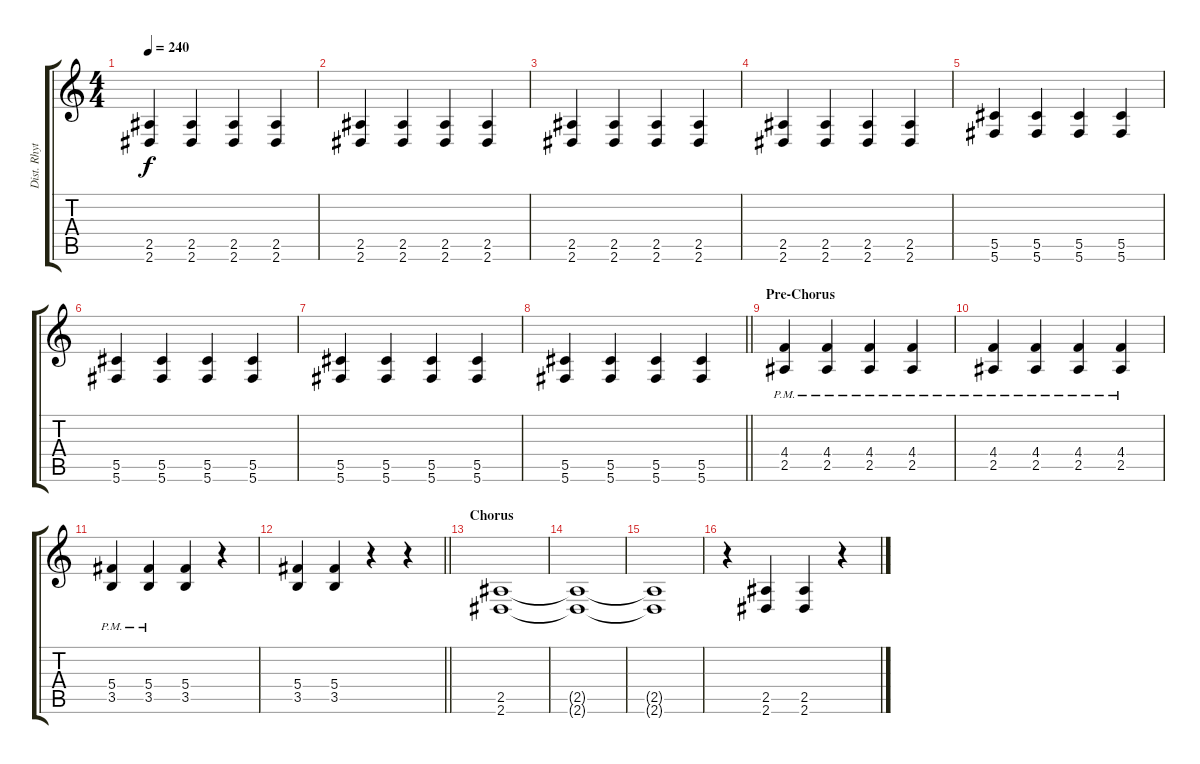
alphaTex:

\track ("Dist. Rhytm Guitar [R]" "Dist. Rhyt") {instrument distortionguitar}
\staff {score tabs}
\tuning (Eb4 Bb3 Gb3 Db3 Ab2 Db2) {hide}
\ts (4 4)
\tempo 240
\clef g2
\ks c
(2.5 2.6).4{dy f} (2.5 2.6).4 (2.5 2.6).4 (2.5 2.6).4 |
(2.5 2.6).4 (2.5 2.6).4 (2.5 2.6).4 (2.5 2.6).4 |
(2.5 2.6).4 (2.5 2.6).4 (2.5 2.6).4 (2.5 2.6).4 |
(2.5 2.6).4 (2.5 2.6).4 (2.5 2.6).4 (2.5 2.6).4 |
(5.5 5.6).4 (5.5 5.6).4 (5.5 5.6).4 (5.5 5.6).4 |
(5.5 5.6).4 (5.5 5.6).4 (5.5 5.6).4 (5.5 5.6).4 |
(5.5 5.6).4 (5.5 5.6).4 (5.5 5.6).4 (5.5 5.6).4 |
\barLineRight lightlight
(5.5 5.6).4 (5.5 5.6).4 (5.5 5.6).4 (5.5 5.6).4 |
\section ("" "Pre-Chorus")
(4.4{pm} 2.5{pm}).4 (4.4{pm} 2.5{pm}).4 (4.4{pm} 2.5{pm}).4 (4.4{pm} 2.5{pm}).4 |
(4.4{pm} 2.5{pm}).4 (4.4{pm} 2.5{pm}).4 (4.4{pm} 2.5{pm}).4 (4.4{pm} 2.5{pm}).4 |
(5.4{pm} 3.5{pm}).4 (5.4{pm} 3.5{pm}).4 (5.4 3.5).4 r.4 |
\barLineRight lightlight
(5.4 3.5).4 (5.4 3.5).4 r.4 r.4 |
\section ("" "Chorus")
(2.5 2.6).1 |
(2.5{t} 2.6{t}).1 |
(2.5{t} 2.6{t}).1 |
r.4 (2.5 2.6).4 (2.5 2.6).4 r.4
